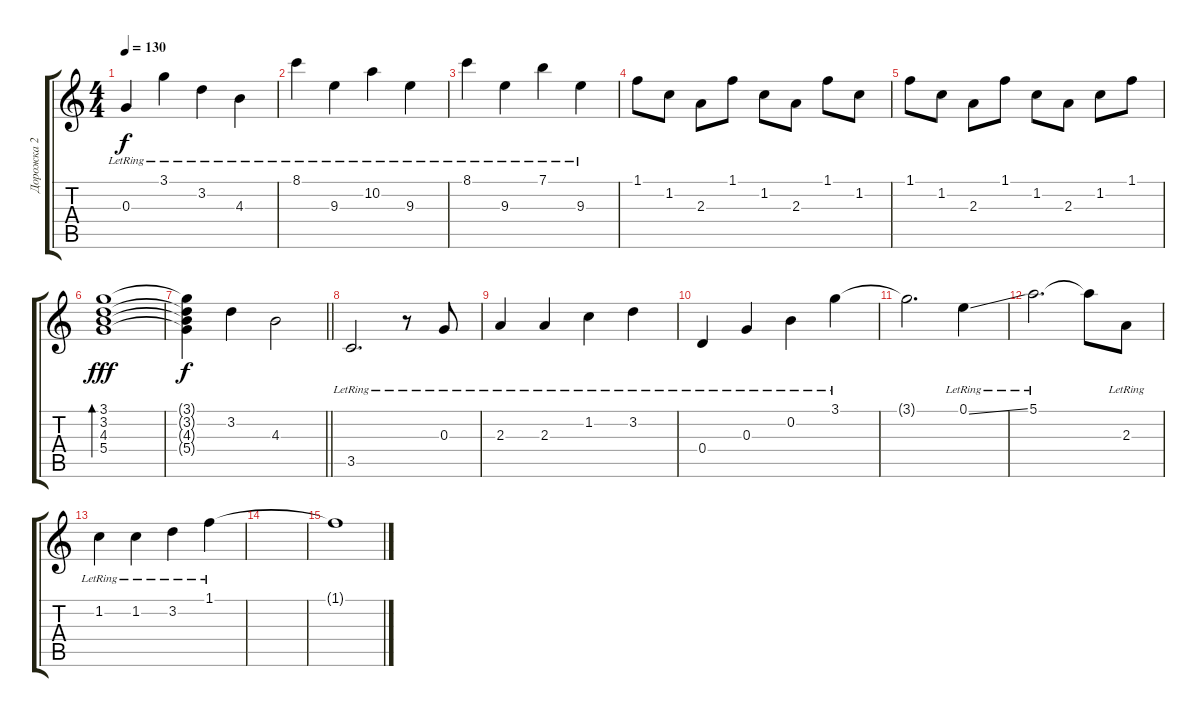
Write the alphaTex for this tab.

\track ("Дорожка 2" "Дорожка 2") {instrument overdrivenguitar}
\staff {score tabs}
\tuning (E4 B3 G3 D3 A2 E2) {hide}
\ts (4 4)
\tempo 130
\clef g2
\ks c
0.3{lr}.4{dy f} 3.1{lr}.4 3.2{lr}.4 4.3{lr}.4 |
8.1{lr}.4 9.3{lr}.4 10.2{lr}.4 9.3{lr}.4 |
8.1{lr}.4 9.3{lr}.4 7.1{lr}.4 9.3{lr}.4 |
1.1.8 1.2.8 2.3.8 1.1.8 1.2.8 2.3.8 1.1.8 1.2.8 |
1.1.8 1.2.8 2.3.8 1.1.8 1.2.8 2.3.8 1.2.8 1.1.8 |
(3.1 3.2 4.3 5.4).1{bd 480 dy fff} |
\barLineRight lightlight
(3.1{t} 3.2{t} 4.3{t} 5.4{t}).4{dy f} 3.2.4 4.3.2 |
3.5{lr}.2{d volume 16} r.8 0.3{lr}.8 |
2.3{lr}.4 2.3{lr}.4 1.2{lr}.4 3.2{lr}.4 |
0.4{lr}.4 0.3{lr}.4 0.2{lr}.4 3.1{lr}.4 |
3.1{t}.2{d} 0.1{ss lr}.4 |
5.1{lr}.2{d} 5.1{t}.8 2.3{lr}.8 |
1.2{lr}.4 1.2{lr}.4 3.2{lr}.4 1.1{lr}.4 |
|
1.1{t}.1
